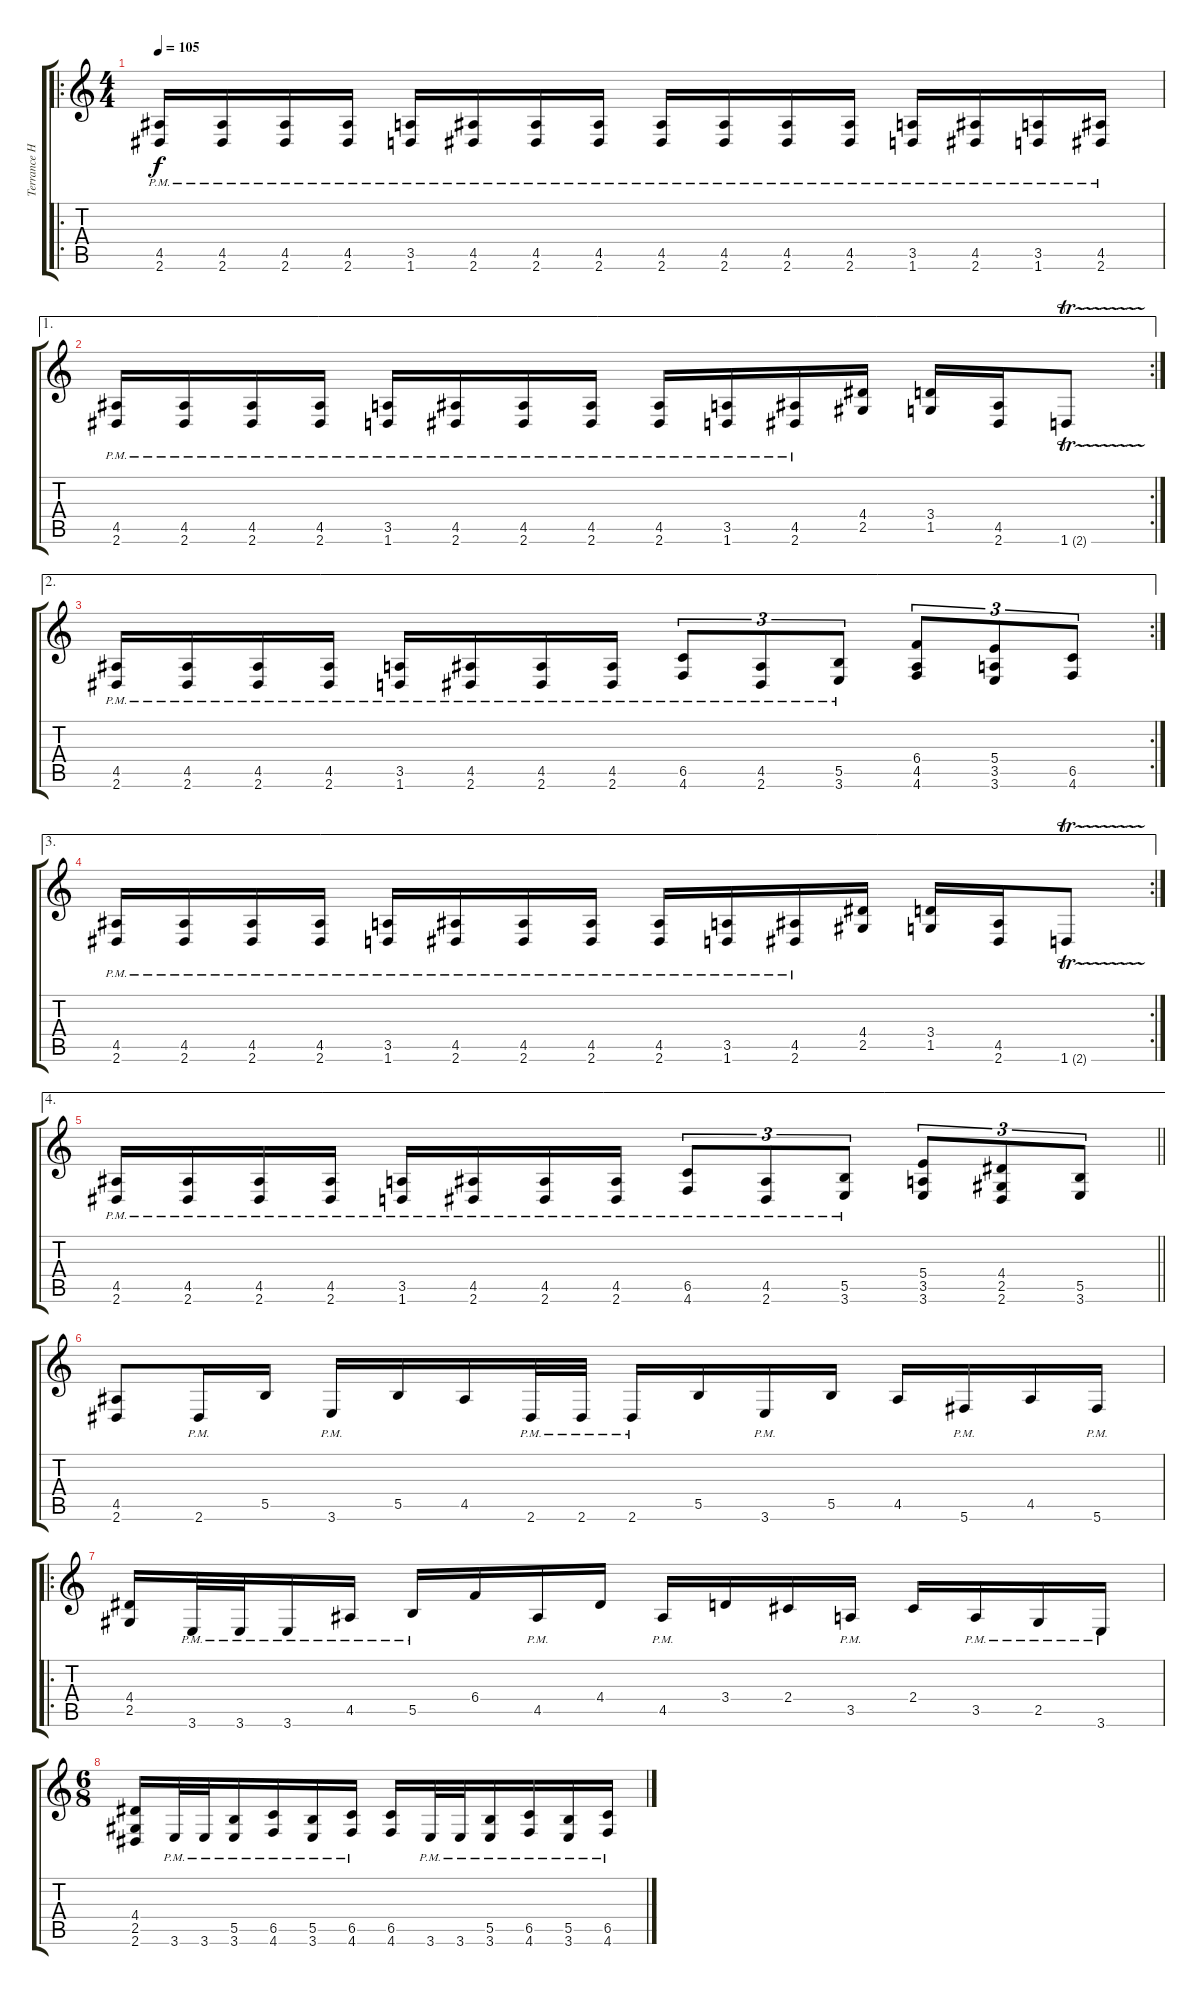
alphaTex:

\track ("Terrance Hobbs" "Terrance H") {instrument overdrivenguitar}
\staff {score tabs}
\tuning (Db4 Ab3 E3 B2 Gb2 Db2) {hide}
\ro
\ts (4 4)
\tempo 105
\clef g2
\ks c
(4.5{pm} 2.6{pm}).16{dy f} (4.5{pm} 2.6{pm}).16 (4.5{pm} 2.6{pm}).16 (4.5{pm} 2.6{pm}).16 (3.5{pm} 1.6{pm}).16 (4.5{pm} 2.6{pm}).16 (4.5{pm} 2.6{pm}).16 (4.5{pm} 2.6{pm}).16 (4.5{pm} 2.6{pm}).16 (4.5{pm} 2.6{pm}).16 (4.5{pm} 2.6{pm}).16 (4.5{pm} 2.6{pm}).16 (3.5{pm} 1.6{pm}).16 (4.5{pm} 2.6{pm}).16 (3.5{pm} 1.6{pm}).16 (4.5{pm} 2.6{pm}).16 |
\ae 1
\rc 2
(4.5{pm} 2.6{pm}).16 (4.5{pm} 2.6{pm}).16 (4.5{pm} 2.6{pm}).16 (4.5{pm} 2.6{pm}).16 (3.5{pm} 1.6{pm}).16 (4.5{pm} 2.6{pm}).16 (4.5{pm} 2.6{pm}).16 (4.5{pm} 2.6{pm}).16 (4.5{pm} 2.6{pm}).16 (3.5{pm} 1.6{pm}).16 (4.5{pm} 2.6{pm}).16 (4.4 2.5).16 (3.4 1.5).16 (4.5 2.6).16 1.6{tr (2 32)}.8 |
\ae 2
\rc 2
(4.5{pm} 2.6{pm}).16 (4.5{pm} 2.6{pm}).16 (4.5{pm} 2.6{pm}).16 (4.5{pm} 2.6{pm}).16 (3.5{pm} 1.6{pm}).16 (4.5{pm} 2.6{pm}).16 (4.5{pm} 2.6{pm}).16 (4.5{pm} 2.6{pm}).16 (6.5{pm} 4.6{pm}).8{tu (3 2)} (4.5{pm} 2.6{pm}).8{tu (3 2)} (5.5{pm} 3.6{pm}).8{tu (3 2)} (6.4 4.5 4.6).8{tu (3 2)} (5.4 3.5 3.6).8{tu (3 2)} (6.5 4.6).8{tu (3 2)} |
\ae 3
\rc 2
(4.5{pm} 2.6{pm}).16 (4.5{pm} 2.6{pm}).16 (4.5{pm} 2.6{pm}).16 (4.5{pm} 2.6{pm}).16 (3.5{pm} 1.6{pm}).16 (4.5{pm} 2.6{pm}).16 (4.5{pm} 2.6{pm}).16 (4.5{pm} 2.6{pm}).16 (4.5{pm} 2.6{pm}).16 (3.5{pm} 1.6{pm}).16 (4.5{pm} 2.6{pm}).16 (4.4 2.5).16 (3.4 1.5).16 (4.5 2.6).16 1.6{tr (2 32)}.8 |
\ae 4
\barLineRight lightlight
(4.5{pm} 2.6{pm}).16 (4.5{pm} 2.6{pm}).16 (4.5{pm} 2.6{pm}).16 (4.5{pm} 2.6{pm}).16 (3.5{pm} 1.6{pm}).16 (4.5{pm} 2.6{pm}).16 (4.5{pm} 2.6{pm}).16 (4.5{pm} 2.6{pm}).16 (6.5{pm} 4.6{pm}).8{tu (3 2)} (4.5{pm} 2.6{pm}).8{tu (3 2)} (5.5{pm} 3.6{pm}).8{tu (3 2)} (5.4 3.5 3.6).8{tu (3 2)} (4.4 2.5 2.6).8{tu (3 2)} (5.5 3.6).8{tu (3 2)} |
(4.5 2.6).8 2.6{pm}.16 5.5.16 3.6{pm}.16 5.5.16 4.5.16 2.6{pm}.32 2.6{pm}.32 2.6{pm}.16 5.5.16 3.6{pm}.16 5.5.16 4.5.16 5.6{pm}.16 4.5.16 5.6{pm}.16 |
\ro
(4.4 2.5).16 3.6{pm}.32 3.6{pm}.32 3.6{pm}.16 4.5{pm}.16 5.5{pm}.16 6.4.16 4.5{pm}.16 4.4.16 4.5{pm}.16 3.4.16 2.4.16 3.5{pm}.16 2.4.16 3.5{pm}.16 2.5{pm}.16 3.6{pm}.16 |
\ts (6 8)
(4.4 2.5 2.6).16 3.6{pm}.32 3.6{pm}.32 (5.5{pm} 3.6{pm}).16 (6.5{pm} 4.6{pm}).16 (5.5{pm} 3.6{pm}).16 (6.5{pm} 4.6{pm}).16 (6.5 4.6).16 3.6{pm}.32 3.6{pm}.32 (5.5{pm} 3.6{pm}).16 (6.5{pm} 4.6{pm}).16 (5.5{pm} 3.6{pm}).16 (6.5{pm} 4.6{pm}).16
